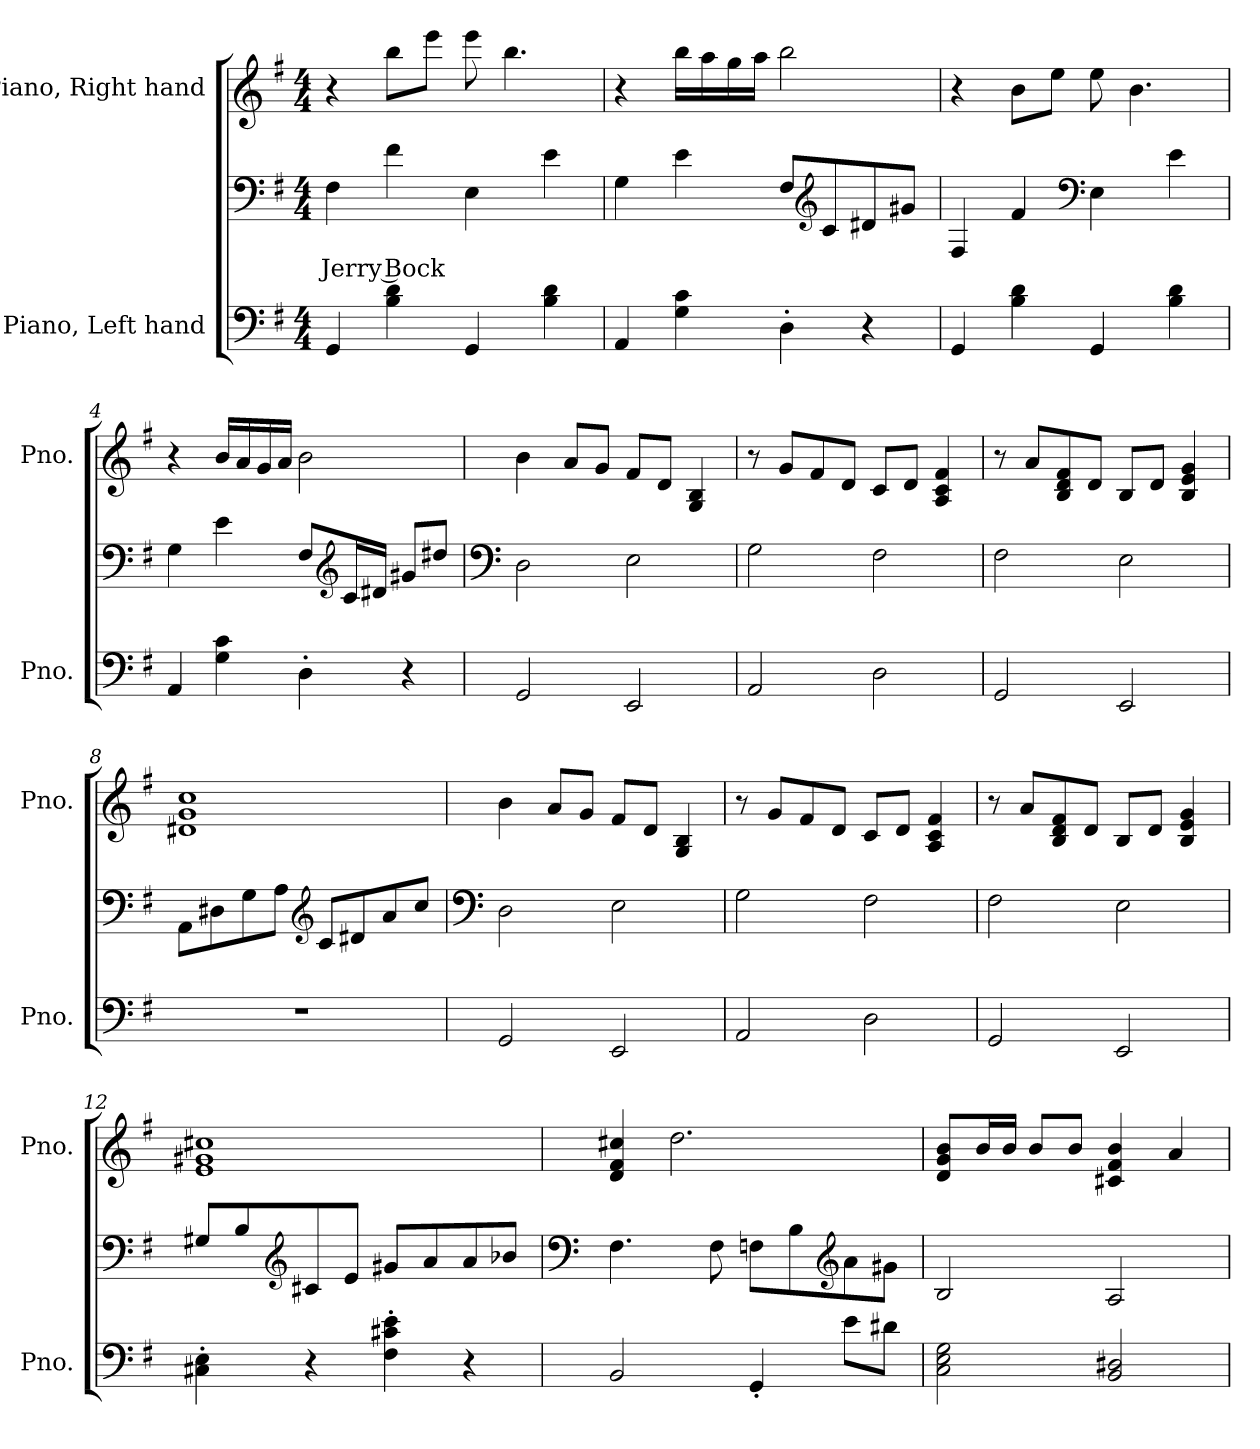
**kern	**kern	**text	**kern
*part2	*part2	*part2	*part1
*staff3	*staff2	*staff2	*staff1
*I"Piano, Left hand	*	*	*I"Piano, Right hand
*I'Pno.	*	*	*I'Pno.
*clefF4	*clefF4	*	*clefG2
*k[f#]	*k[f#]	*	*k[f#]
*M4/4	*M4/4	*	*M4/4
*MM120	*MM120	*	*MM120
=1	=1	=1	=1
!	!	!LO:LY:b	!
4GG/	4F#\	Jerry Bock	4r
4B\ 4d\	4f#\	.	8bb\L
.	.	.	8eee\J
4GG/	4E\	.	8eee\
.	.	.	4.bb\
4B\ 4d\	4e\	.	.
=2	=2	=2	=2
4AA/	4G\	.	4r
4G\ 4c\	4e\	.	16bb\LL
.	.	.	16aa\
.	.	.	16gg\
.	.	.	16aa\JJ
4D'\	8F#/L	.	2bb\
*	*clefG2	*	*
.	8c/	.	.
4r	8d#X/	.	.
.	8g#X/J	.	.
=3	=3	=3	=3
4GG/	4F#/	.	4r
4B\ 4d\	4f#/	.	8b\L
.	.	.	8ee\J
*	*clefF4	*	*
4GG/	4E\	.	8ee\
.	.	.	4.b\
4B\ 4d\	4e\	.	.
!!LO:LB:g=z
=4	=4	=4	=4
4AA/	4G\	.	4r
4G\ 4c\	4e\	.	16b/LL
.	.	.	16a/
.	.	.	16g/
.	.	.	16a/JJ
4D'\	8F#/L	.	2b\
*	*clefG2	*	*
.	16c/L	.	.
.	16d#X/JJ	.	.
4r	8g#X/L	.	.
.	8dd#X/J	.	.
=5	=5	=5	=5
*	*clefF4	*	*
2GG/	2D\	.	4b\
.	.	.	8a/L
.	.	.	8g/J
2EE/	2E\	.	8f#/L
.	.	.	8d/J
.	.	.	4G/ 4B/
=6	=6	=6	=6
2AA/	2G\	.	8r
.	.	.	8g/L
.	.	.	8f#/
.	.	.	8d/J
2D\	2F#\	.	8c/L
.	.	.	8d/J
.	.	.	4A/ 4c/ 4f#/
=7	=7	=7	=7
2GG/	2F#\	.	8r
.	.	.	8a/L
.	.	.	8B/ 8d/ 8f#/
.	.	.	8d/J
2EE/	2E\	.	8B/L
.	.	.	8d/J
.	.	.	4B/ 4e/ 4g/
!!LO:LB:g=z
=8	=8	=8	=8
1r	8AA\L	.	1d#X 1g 1cc
.	8D#X\	.	.
.	8G\	.	.
.	8A\J	.	.
*	*clefG2	*	*
.	8c/L	.	.
.	8d#X/	.	.
.	8a/	.	.
.	8cc/J	.	.
=9	=9	=9	=9
*	*clefF4	*	*
2GG/	2D\	.	4b\
.	.	.	8a/L
.	.	.	8g/J
2EE/	2E\	.	8f#/L
.	.	.	8d/J
.	.	.	4G/ 4B/
=10	=10	=10	=10
2AA/	2G\	.	8r
.	.	.	8g/L
.	.	.	8f#/
.	.	.	8d/J
2D\	2F#\	.	8c/L
.	.	.	8d/J
.	.	.	4A/ 4c/ 4f#/
=11	=11	=11	=11
2GG/	2F#\	.	8r
.	.	.	8a/L
.	.	.	8B/ 8d/ 8f#/
.	.	.	8d/J
2EE/	2E\	.	8B/L
.	.	.	8d/J
.	.	.	4B/ 4e/ 4g/
!!LO:LB:g=z
=12	=12	=12	=12
4C#X\' 4E\'	8G#X/L	.	1e 1g#X 1cc#X
.	8B/	.	.
*	*clefG2	*	*
4r	8c#X/	.	.
.	8e/J	.	.
4F#\' 4c#X\' 4e\'	8g#X/L	.	.
.	8a/	.	.
4r	8a/	.	.
.	8b-X/J	.	.
=13	=13	=13	=13
*	*clefF4	*	*
2BB/	4.F#\	.	4d/ 4f#/ 4cc#X/
.	.	.	2.dd\
.	8F#\	.	.
4GG'/	8Fn\L	.	.
.	8B\	.	.
*	*clefG2	*	*
8e\L	8a\	.	.
8d#X\J	8g#X\J	.	.
=14	=14	=14	=14
2C\ 2E\ 2G\	2B/	.	8d/ 8g/ 8b/L
.	.	.	16b/L
.	.	.	16b/JJ
.	.	.	8b/L
.	.	.	8b/J
2BB/ 2D#X/	2A/	.	4c#X/ 4f#/ 4b/
.	.	.	4a/
=	=	=	=
*-	*-	*-	*-
